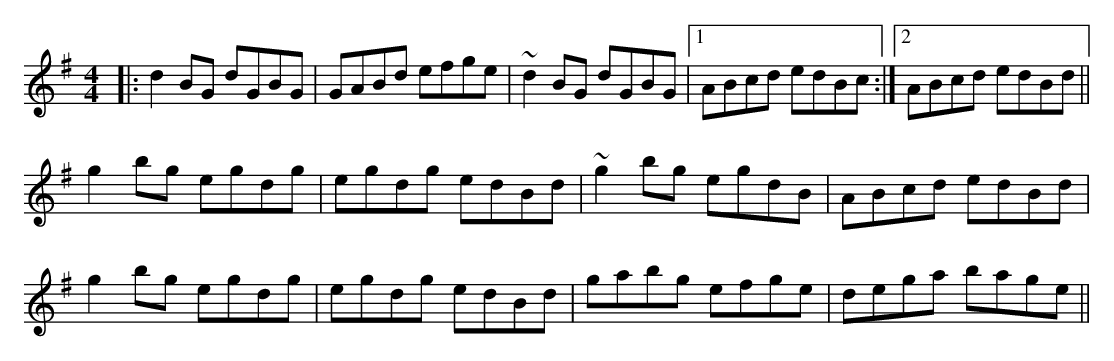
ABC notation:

X:1
M:4/4
K:G
|:d2BG dGBG | GABd efge | ~d2BG dGBG |1 ABcd edBc :|2 ABcd edBd ||
g2bg egdg | egdg edBd |~g2bg egdB | ABcd edBd |
g2bg egdg | egdg edBd | gabg efge | dega bage ||
